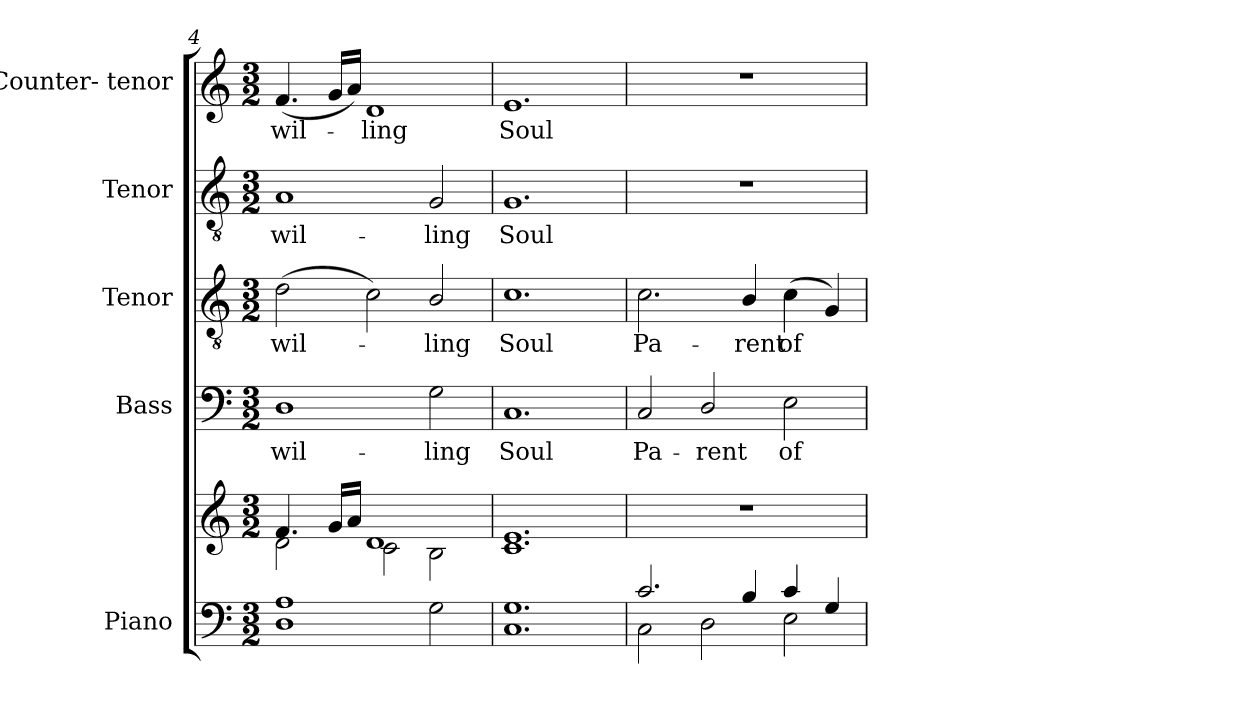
**kern	**kern	**kern	**text	**kern	**text	**kern	**text	**kern	**text
*part5	*part5	*part4	*part4	*part3	*part3	*part2	*part2	*part1	*part1
*staff6	*staff5	*staff4	*staff4	*staff3	*staff3	*staff2	*staff2	*staff1	*staff1
*I"Piano	*	*I"Bass	*	*I"Tenor	*	*I"Tenor	*	*I"Counter- tenor	*
*I'Pno.	*	*I'B.	*	*I'T.	*	*I'T.	*	*	*
*clefF4	*clefG2	*clefF4	*	*clefGv2	*	*clefGv2	*	*clefG2	*
*	*	*	*	*ITrd7c12	*	*ITrd7c12	*	*	*
*k[]	*k[]	*k[]	*	*k[]	*	*k[]	*	*k[]	*
*C:	*C:	*C:	*	*C:	*	*C:	*	*C:	*
*M3/2	*M3/2	*M3/2	*	*M3/2	*	*M3/2	*	*M3/2	*
=4	=4	=4	=4	=4	=4	=4	=4	=4	=4
*	*^	*	*	*	*	*	*	*	*
!	!	!	!	!LO:LY:b:color=#000000	!	!	!	!	!	!
!	!	!	!	!	!	!LO:LY:b:color=#000000	!	!	!	!
!	!	!	!	!	!	!	!	!LO:LY:b:color=#000000	!	!
!	!	!	!	!	!	!	!	!	!	!LO:LY:b:color=#000000
1Di 1Ai	4.fi/	2di\	1Di	wil-	(2Di\	wil-	1AAi	wil-	(4.fi/	wil-
.	16gi/LL	.	.	.	.	.	.	.	16gi/LL	.
.	16ai/JJ	.	.	.	.	.	.	.	16ai/JJ)	.
!	!	!	!	!	!	!	!	!	!	!LO:LY:b:color=#000000
.	1di	2ci\	.	.	2Ci\)	.	.	.	1di	-ling
!	!	!	!	!LO:LY:b:color=#000000	!	!	!	!	!	!
!	!	!	!	!	!	!LO:LY:b:color=#000000	!	!	!	!
!	!	!	!	!	!	!	!	!LO:LY:b:color=#000000	!	!
2Gi\	.	2Bi\	2Gi\	-ling	2BBi/	-ling	2GGi/	-ling	.	.
*	*v	*v	*	*	*	*	*	*	*	*
=5	=5	=5	=5	=5	=5	=5	=5	=5	=5
*	*^	*	*	*	*	*	*	*	*
!	!	!	!	!LO:LY:b:color=#000000	!	!	!	!	!	!
*	*v	*v	*	*	*	*	*	*	*	*
*	*^	*	*	*	*	*	*	*	*
!	!	!	!	!	!	!LO:LY:b:color=#000000	!	!	!	!
*	*v	*v	*	*	*	*	*	*	*	*
*	*^	*	*	*	*	*	*	*	*
!	!	!	!	!	!	!	!	!LO:LY:b:color=#000000	!	!
*	*v	*v	*	*	*	*	*	*	*	*
*	*^	*	*	*	*	*	*	*	*
!	!	!	!	!	!	!	!	!	!	!LO:LY:b:color=#000000
*	*v	*v	*	*	*	*	*	*	*	*
1.Ci 1.Gi	1.ci 1.ei	1.Ci	Soul	1.Ci	Soul	1.GGi	Soul	1.ei	Soul
!!LO:LB:g=z
=6	=6	=6	=6	=6	=6	=6	=6	=6	=6
*^	*	*	*	*	*	*	*	*	*
!	!	!LO:N:vis=1	!	!	!	!	!	!	!	!
!	!	!	!	!LO:LY:b:color=#000000	!	!	!	!	!	!
!	!	!	!	!	!	!LO:LY:b:color=#000000	!LO:N:vis=1	!	!LO:N:vis=1	!
2.ci/	2Ci\	1.r	2Ci/	Pa-	2.Ci\	Pa-	1.r	.	1.r	.
!	!	!	!	!LO:LY:b:color=#000000	!	!	!	!	!	!
.	2Di\	.	2Di/	-rent	.	.	.	.	.	.
!	!	!	!	!	!	!LO:LY:b:color=#000000	!	!	!	!
4Bi/	.	.	.	.	4BBi/	-rent	.	.	.	.
!	!	!	!	!LO:LY:b:color=#000000	!	!	!	!	!	!
!	!	!	!	!	!	!LO:LY:b:color=#000000	!	!	!	!
4ci/	2Ei\	.	2Ei\	of	(4Ci\	of	.	.	.	.
4Gi/	.	.	.	.	4GGi/)	.	.	.	.	.
*v	*v	*	*	*	*	*	*	*	*	*
=	=	=	=	=	=	=	=	=	=
*-	*-	*-	*-	*-	*-	*-	*-	*-	*-
